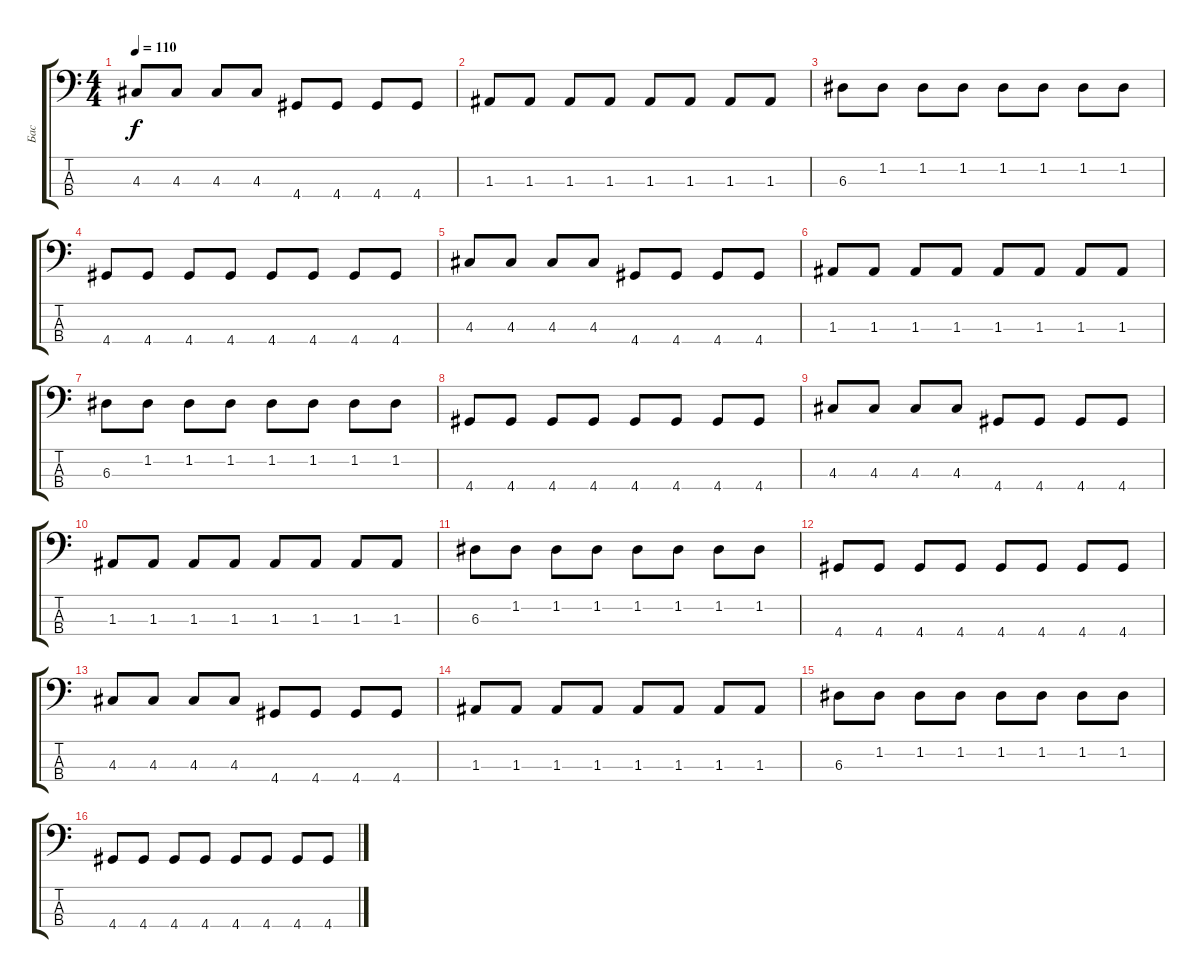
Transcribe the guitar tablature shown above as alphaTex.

\track ("Бас" "Бас") {instrument electricbassfinger}
\staff {score tabs}
\tuning (G2 D2 A1 E1) {hide}
\ts (4 4)
\tempo 110
\clef f4
\ks c
4.3.8{dy f} 4.3.8 4.3.8 4.3.8 4.4.8 4.4.8 4.4.8 4.4.8 |
1.3.8 1.3.8 1.3.8 1.3.8 1.3.8 1.3.8 1.3.8 1.3.8 |
6.3.8 1.2.8 1.2.8 1.2.8 1.2.8 1.2.8 1.2.8 1.2.8 |
4.4.8 4.4.8 4.4.8 4.4.8 4.4.8 4.4.8 4.4.8 4.4.8 |
4.3.8 4.3.8 4.3.8 4.3.8 4.4.8 4.4.8 4.4.8 4.4.8 |
1.3.8 1.3.8 1.3.8 1.3.8 1.3.8 1.3.8 1.3.8 1.3.8 |
6.3.8 1.2.8 1.2.8 1.2.8 1.2.8 1.2.8 1.2.8 1.2.8 |
4.4.8 4.4.8 4.4.8 4.4.8 4.4.8 4.4.8 4.4.8 4.4.8 |
4.3.8 4.3.8 4.3.8 4.3.8 4.4.8 4.4.8 4.4.8 4.4.8 |
1.3.8 1.3.8 1.3.8 1.3.8 1.3.8 1.3.8 1.3.8 1.3.8 |
6.3.8 1.2.8 1.2.8 1.2.8 1.2.8 1.2.8 1.2.8 1.2.8 |
4.4.8 4.4.8 4.4.8 4.4.8 4.4.8 4.4.8 4.4.8 4.4.8 |
4.3.8 4.3.8 4.3.8 4.3.8 4.4.8 4.4.8 4.4.8 4.4.8 |
1.3.8 1.3.8 1.3.8 1.3.8 1.3.8 1.3.8 1.3.8 1.3.8 |
6.3.8 1.2.8 1.2.8 1.2.8 1.2.8 1.2.8 1.2.8 1.2.8 |
4.4.8 4.4.8 4.4.8 4.4.8 4.4.8 4.4.8 4.4.8 4.4.8
